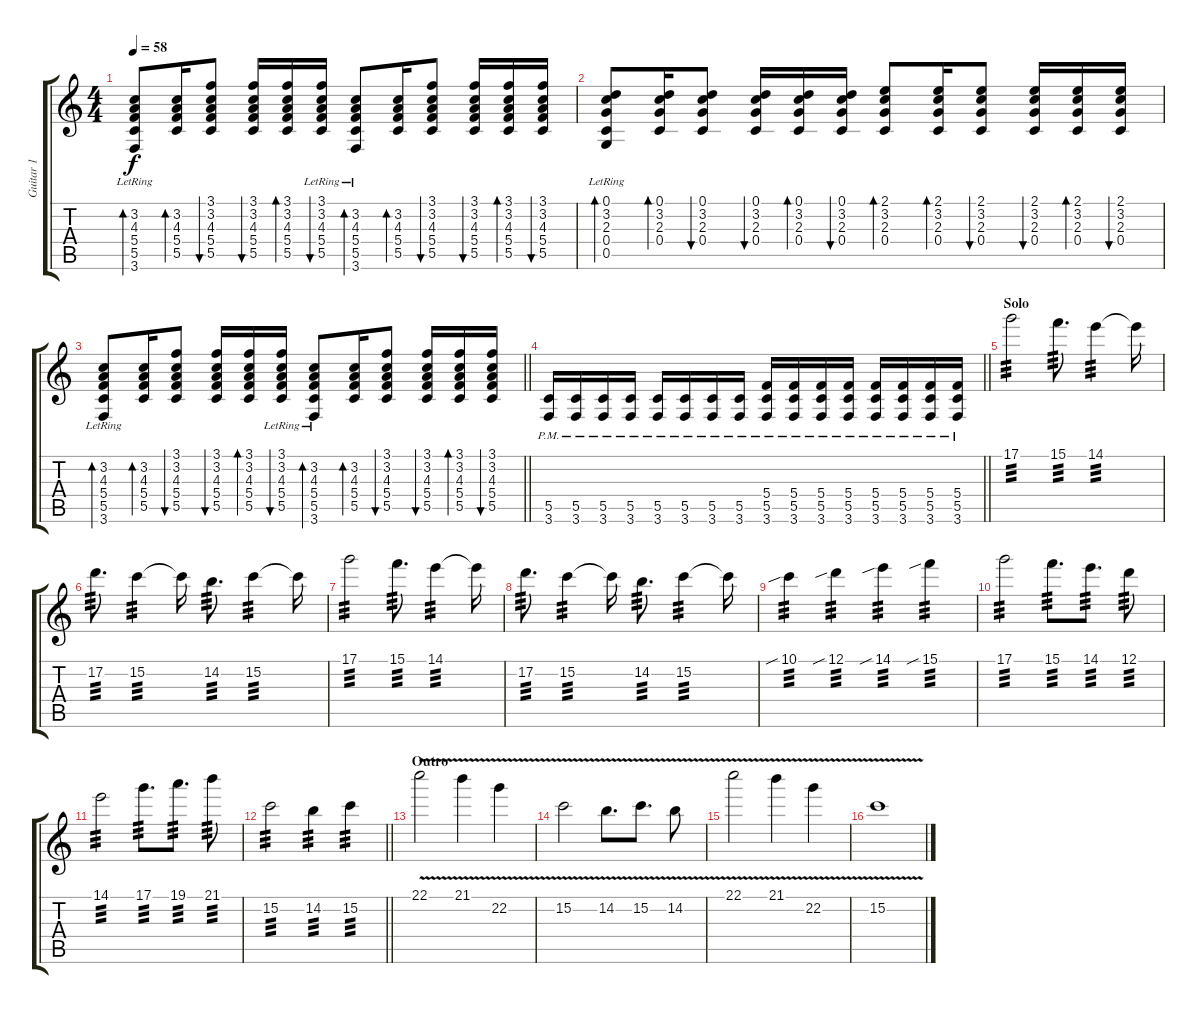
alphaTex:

\track ("Guitar 1" "Guitar 1") {instrument acousticguitarsteel}
\staff {score tabs}
\tuning (D4 A3 F3 C3 G2 D2) {hide}
\ts (4 4)
\tempo 58
\clef g2
\ks c
(3.2 4.3 5.4 5.5 3.6{lr}).8{bd 30 dy f} (3.2 4.3 5.4 5.5).16{bd 30} (3.1 3.2 4.3 5.4 5.5).8{bu 30} (3.1 3.2 4.3 5.4 5.5).16{bu 30} (3.1 3.2 4.3 5.4 5.5).16{bd 30} (3.1{lr} 3.2 4.3 5.4 5.5).16{bu 30} (3.2 4.3 5.4 5.5 3.6{lr}).8{bd 30} (3.2 4.3 5.4 5.5).16{bd 30} (3.1 3.2 4.3 5.4 5.5).8{bu 30} (3.1 3.2 4.3 5.4 5.5).16{bu 30} (3.1 3.2 4.3 5.4 5.5).16{bd 30} (3.1 3.2 4.3 5.4 5.5).16{bu 30} |
(0.1 3.2 2.3 0.4 0.5{lr}).8{bd 30} (0.1 3.2 2.3 0.4).16{bd 30} (0.1 3.2 2.3 0.4).8{bu 30} (0.1 3.2 2.3 0.4).16{bu 30} (0.1 3.2 2.3 0.4).16{bd 30} (0.1 3.2 2.3 0.4).16{bu 30} (2.1 3.2 2.3 0.4).8{bd 30} (2.1 3.2 2.3 0.4).16{bd 30} (2.1 3.2 2.3 0.4).8{bu 30} (2.1 3.2 2.3 0.4).16{bu 30} (2.1 3.2 2.3 0.4).16{bd 30} (2.1 3.2 2.3 0.4).16{bu 30} |
\barLineRight lightlight
(3.2 4.3 5.4 5.5 3.6{lr}).8{bd 30} (3.2 4.3 5.4 5.5).16{bd 30} (3.1 3.2 4.3 5.4 5.5).8{bu 30} (3.1 3.2 4.3 5.4 5.5).16{bu 30} (3.1 3.2 4.3 5.4 5.5).16{bd 30} (3.1{lr} 3.2 4.3 5.4 5.5).16{bu 30} (3.2 4.3 5.4 5.5 3.6{lr}).8{bd 30} (3.2 4.3 5.4 5.5).16{bd 30} (3.1 3.2 4.3 5.4 5.5).8{bu 30} (3.1 3.2 4.3 5.4 5.5).16{bu 30} (3.1 3.2 4.3 5.4 5.5).16{bd 30} (3.1 3.2 4.3 5.4 5.5).16{bu 30} |
\barLineRight lightlight
(5.5{pm} 3.6{pm}).16{volume 13 instrument distortionguitar} (5.5{pm} 3.6{pm}).16 (5.5{pm} 3.6{pm}).16 (5.5{pm} 3.6{pm}).16 (5.5{pm} 3.6{pm}).16 (5.5{pm} 3.6{pm}).16 (5.5{pm} 3.6{pm}).16 (5.5{pm} 3.6{pm}).16 (5.4{pm} 5.5{pm} 3.6{pm}).16 (5.4{pm} 5.5{pm} 3.6{pm}).16 (5.4{pm} 5.5{pm} 3.6{pm}).16 (5.4{pm} 5.5{pm} 3.6{pm}).16 (5.4{pm} 5.5{pm} 3.6{pm}).16 (5.4{pm} 5.5{pm} 3.6{pm}).16 (5.4{pm} 5.5{pm} 3.6{pm}).16 (5.4{pm} 5.5{pm} 3.6{pm}).16 |
\section ("" "Solo")
17.1.2{tp 3 volume 16 instrument distortionguitar} 15.1.8{d tp 3} 14.1.4{tp 3} 14.1{t}.16 |
17.2.8{d tp 3} 15.2.4{tp 3} 15.2{t}.16 14.2.8{d tp 3} 15.2.4{tp 3} 15.2{t}.16 |
17.1.2{tp 3 volume 16 instrument distortionguitar} 15.1.8{d tp 3} 14.1.4{tp 3} 14.1{t}.16 |
17.2.8{d tp 3} 15.2.4{tp 3} 15.2{t}.16 14.2.8{d tp 3} 15.2.4{tp 3} 15.2{t}.16 |
10.1{sib}.4{tp 3} 12.1{sib}.4{tp 3} 14.1{sib}.4{tp 3} 15.1{sib}.4{tp 3} |
17.1.2{tp 3} 15.1.8{d tp 3} 14.1.8{d tp 3} 12.1.8{tp 3} |
14.1.2{tp 3} 17.1.8{d tp 3} 19.1.8{d tp 3} 21.1.8{tp 3} |
\barLineRight lightlight
15.2.2{tp 3} 14.2.4{tp 3} 15.2.4{tp 3} |
\section ("" "Outro")
22.1{v}.2 21.1{v}.4 22.2{v}.4 |
15.2{v}.2 14.2{v}.8{d} 15.2{v}.8{d} 14.2{v}.8 |
22.1{v}.2 21.1{v}.4 22.2{v}.4 |
15.2{v}.1
